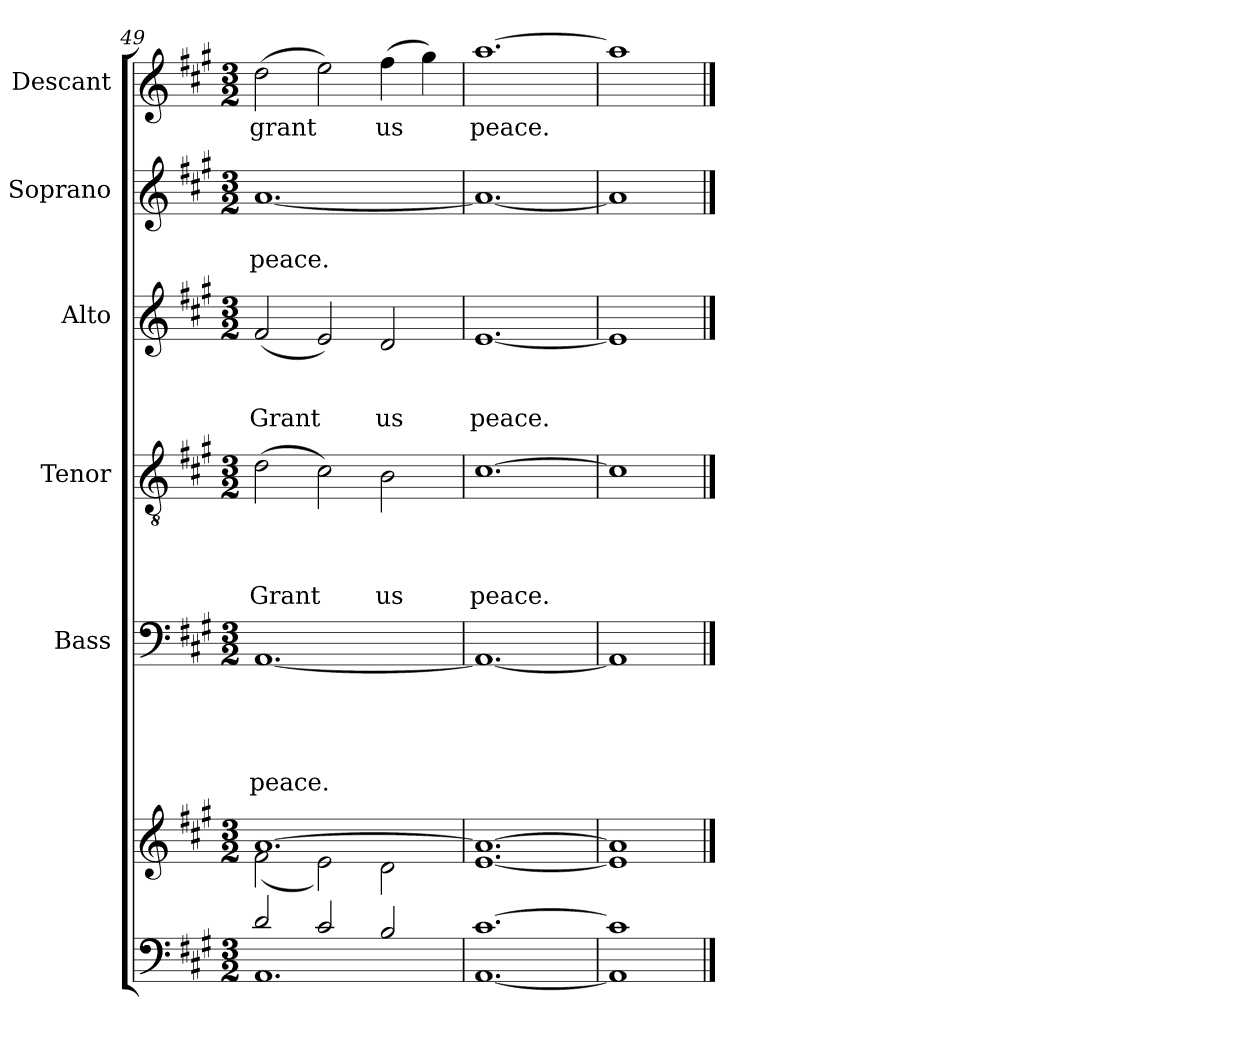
**kern	**kern	**kern	**text	**text	**text	**text	**text	**kern	**text	**text	**text	**text	**kern	**text	**text	**text	**kern	**text	**text	**kern	**text
*part6	*part6	*part5	*part5	*part5	*part5	*part5	*part5	*part4	*part4	*part4	*part4	*part4	*part3	*part3	*part3	*part3	*part2	*part2	*part2	*part1	*part1
*staff7	*staff6	*staff5	*staff5	*staff5	*staff5	*staff5	*staff5	*staff4	*staff4	*staff4	*staff4	*staff4	*staff3	*staff3	*staff3	*staff3	*staff2	*staff2	*staff2	*staff1	*staff1
*	*	*I"Bass	*	*	*	*	*	*I"Tenor	*	*	*	*	*I"Alto	*	*	*	*I"Soprano	*	*	*I"Descant	*
*clefF4	*clefG2	*clefF4	*	*	*	*	*	*clefGv2	*	*	*	*	*clefG2	*	*	*	*clefG2	*	*	*clefG2	*
*k[f#c#g#]	*k[f#c#g#]	*k[f#c#g#]	*	*	*	*	*	*k[f#c#g#]	*	*	*	*	*k[f#c#g#]	*	*	*	*k[f#c#g#]	*	*	*k[f#c#g#]	*
*A:	*A:	*A:	*	*	*	*	*	*A:	*	*	*	*	*A:	*	*	*	*A:	*	*	*A:	*
*M3/2	*M3/2	*M3/2	*	*	*	*	*	*M3/2	*	*	*	*	*M3/2	*	*	*	*M3/2	*	*	*M3/2	*
=49	=49	=49	=49	=49	=49	=49	=49	=49	=49	=49	=49	=49	=49	=49	=49	=49	=49	=49	=49	=49	=49
*^	*^	*	*	*	*	*	*	*	*	*	*	*	*	*	*	*	*	*	*	*	*
!	!	!	!	!	!	!	!	!	!LO:LY:b	!	!	!	!	!LO:LY:b	!	!	!	!LO:LY:b	!	!	!LO:LY:b	!	!LO:LY:b
2d/	1.AA	[>1.a	(<2f#\	[<1.AA	.	.	.	.	peace.	(>2d\	.	.	.	Grant	(<2f#/	.	.	Grant	[<1.a	.	peace.	(>2dd\	grant
2c#/	.	.	2e\)	.	.	.	.	.	.	2c#\)	.	.	.	.	2e/)	.	.	.	.	.	.	2ee\)	.
!	!	!	!	!	!	!	!	!	!	!	!	!	!	!LO:LY:b	!	!	!	!LO:LY:b	!	!	!	!	!LO:LY:b
2B/	.	.	2d\	.	.	.	.	.	.	2B\	.	.	.	us	2d/	.	.	us	.	.	.	(>4ff#\	us
.	.	.	.	.	.	.	.	.	.	.	.	.	.	.	.	.	.	.	.	.	.	4gg#\)	.
*v	*v	*	*	*	*	*	*	*	*	*	*	*	*	*	*	*	*	*	*	*	*	*	*
*	*v	*v	*	*	*	*	*	*	*	*	*	*	*	*	*	*	*	*	*	*	*	*
=50	=50	=50	=50	=50	=50	=50	=50	=50	=50	=50	=50	=50	=50	=50	=50	=50	=50	=50	=50	=50	=50
!	!	!	!	!	!	!	!	!	!	!	!	!LO:LY:b	!	!	!	!LO:LY:b	!	!	!	!	!LO:LY:b
[<1.AA [>1.c#	[<1.e 1.a_	1.AA_	.	.	.	.	.	[>1.c#	.	.	.	peace.	[<1.e	.	.	peace.	1.a_	.	.	[>1.aa	peace.
=51	=51	=51	=51	=51	=51	=51	=51	=51	=51	=51	=51	=51	=51	=51	=51	=51	=51	=51	=51	=51	=51
1AA] 1c#]	1e] 1a]	1AA]	.	.	.	.	.	1c#]	.	.	.	.	1e]	.	.	.	1a]	.	.	1aa]	.
==	==	==	==	==	==	==	==	==	==	==	==	==	==	==	==	==	==	==	==	==	==
*-	*-	*-	*-	*-	*-	*-	*-	*-	*-	*-	*-	*-	*-	*-	*-	*-	*-	*-	*-	*-	*-
